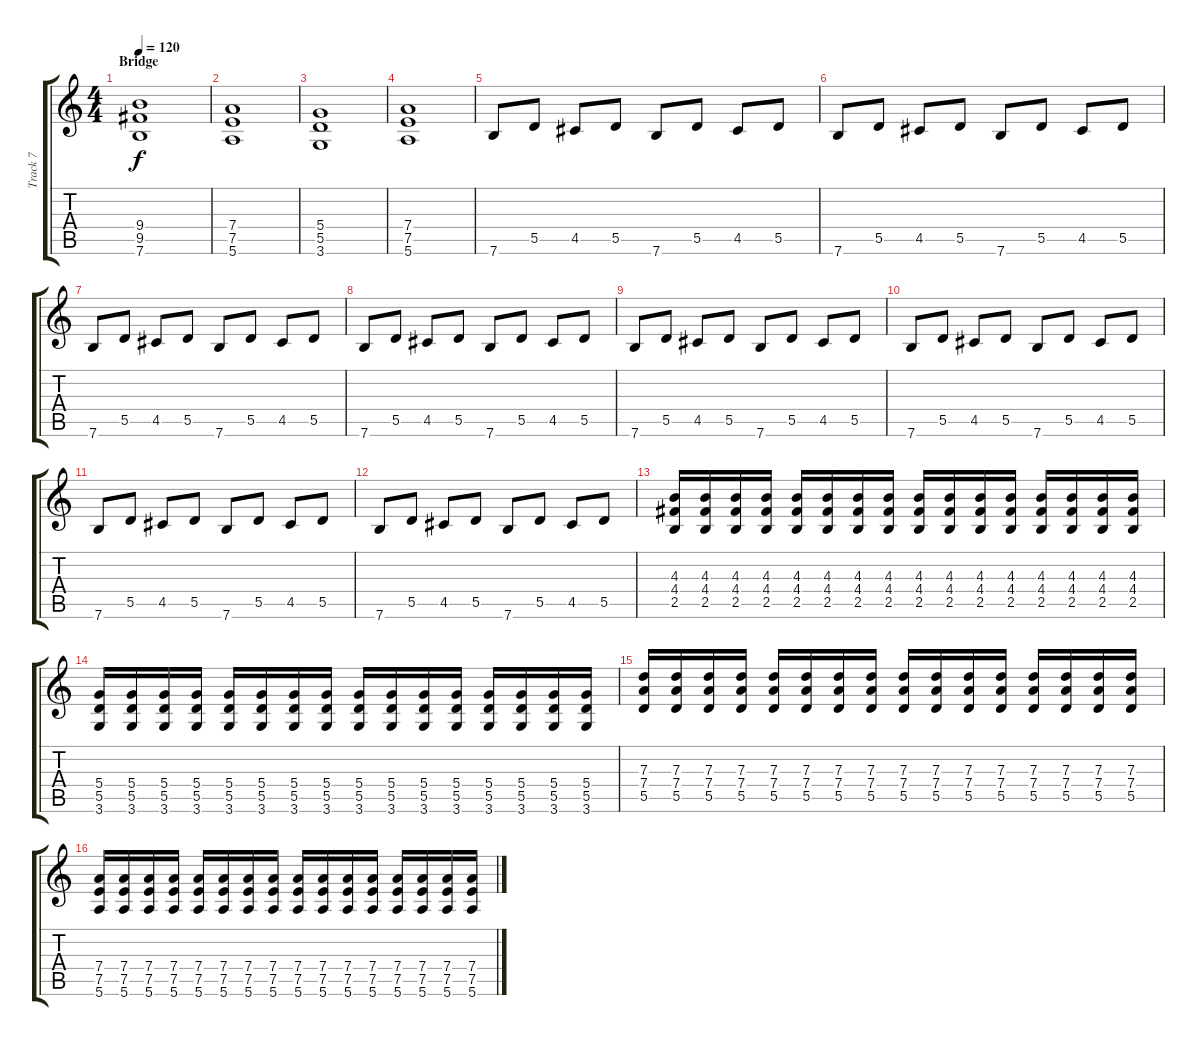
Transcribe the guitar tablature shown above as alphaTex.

\track ("Track 7" "Track 7") {instrument distortionguitar}
\staff {score tabs}
\tuning (E4 B3 G3 D3 A2 E2) {hide}
\ts (4 4)
\section ("" "Bridge")
\tempo 120
\clef g2
\ks c
(9.4 9.5 7.6).1{dy f} |
(7.4 7.5 5.6).1 |
(5.4 5.5 3.6).1 |
(7.4 7.5 5.6).1 |
7.6.8 5.5.8 4.5.8 5.5.8 7.6.8 5.5.8 4.5.8 5.5.8 |
7.6.8 5.5.8 4.5.8 5.5.8 7.6.8 5.5.8 4.5.8 5.5.8 |
7.6.8 5.5.8 4.5.8 5.5.8 7.6.8 5.5.8 4.5.8 5.5.8 |
7.6.8 5.5.8 4.5.8 5.5.8 7.6.8 5.5.8 4.5.8 5.5.8 |
7.6.8 5.5.8 4.5.8 5.5.8 7.6.8 5.5.8 4.5.8 5.5.8 |
7.6.8 5.5.8 4.5.8 5.5.8 7.6.8 5.5.8 4.5.8 5.5.8 |
7.6.8 5.5.8 4.5.8 5.5.8 7.6.8 5.5.8 4.5.8 5.5.8 |
7.6.8 5.5.8 4.5.8 5.5.8 7.6.8 5.5.8 4.5.8 5.5.8 |
(4.3 4.4 2.5).16 (4.3 4.4 2.5).16 (4.3 4.4 2.5).16 (4.3 4.4 2.5).16 (4.3 4.4 2.5).16 (4.3 4.4 2.5).16 (4.3 4.4 2.5).16 (4.3 4.4 2.5).16 (4.3 4.4 2.5).16 (4.3 4.4 2.5).16 (4.3 4.4 2.5).16 (4.3 4.4 2.5).16 (4.3 4.4 2.5).16 (4.3 4.4 2.5).16 (4.3 4.4 2.5).16 (4.3 4.4 2.5).16 |
(5.4 5.5 3.6).16 (5.4 5.5 3.6).16 (5.4 5.5 3.6).16 (5.4 5.5 3.6).16 (5.4 5.5 3.6).16 (5.4 5.5 3.6).16 (5.4 5.5 3.6).16 (5.4 5.5 3.6).16 (5.4 5.5 3.6).16 (5.4 5.5 3.6).16 (5.4 5.5 3.6).16 (5.4 5.5 3.6).16 (5.4 5.5 3.6).16 (5.4 5.5 3.6).16 (5.4 5.5 3.6).16 (5.4 5.5 3.6).16 |
(7.3 7.4 5.5).16 (7.3 7.4 5.5).16 (7.3 7.4 5.5).16 (7.3 7.4 5.5).16 (7.3 7.4 5.5).16 (7.3 7.4 5.5).16 (7.3 7.4 5.5).16 (7.3 7.4 5.5).16 (7.3 7.4 5.5).16 (7.3 7.4 5.5).16 (7.3 7.4 5.5).16 (7.3 7.4 5.5).16 (7.3 7.4 5.5).16 (7.3 7.4 5.5).16 (7.3 7.4 5.5).16 (7.3 7.4 5.5).16 |
(7.4 7.5 5.6).16 (7.4 7.5 5.6).16 (7.4 7.5 5.6).16 (7.4 7.5 5.6).16 (7.4 7.5 5.6).16 (7.4 7.5 5.6).16 (7.4 7.5 5.6).16 (7.4 7.5 5.6).16 (7.4 7.5 5.6).16 (7.4 7.5 5.6).16 (7.4 7.5 5.6).16 (7.4 7.5 5.6).16 (7.4 7.5 5.6).16 (7.4 7.5 5.6).16 (7.4 7.5 5.6).16 (7.4 7.5 5.6).16
